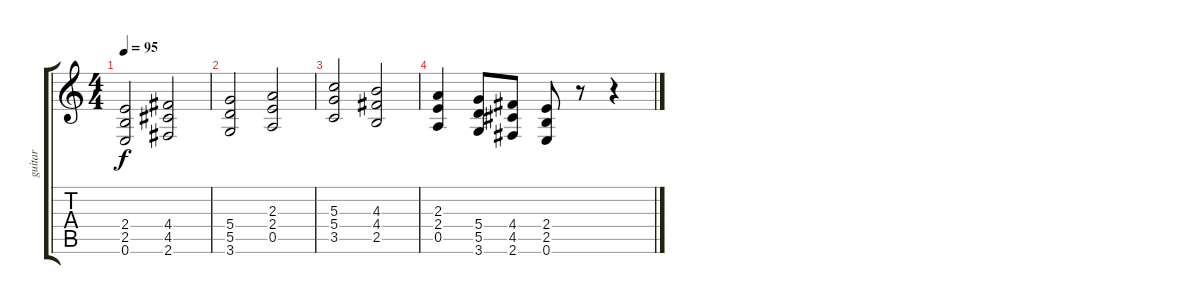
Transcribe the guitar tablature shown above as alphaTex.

\track ("guitar" "guitar") {instrument distortionguitar}
\staff {score tabs}
\tuning (E4 B3 G3 D3 A2 E2) {hide}
\ts (4 4)
\tempo 95
\clef g2
\ks c
(2.4 2.5 0.6).2{dy f volume 5 instrument distortionguitar} (4.4 4.5 2.6).2 |
(5.4 5.5 3.6).2 (2.3 2.4 0.5).2 |
(5.3 5.4 3.5).2 (4.3 4.4 2.5).2 |
(2.3 2.4 0.5).4 (5.4 5.5 3.6).8 (4.4 4.5 2.6).8 (2.4 2.5 0.6).8 r.8 r.4
